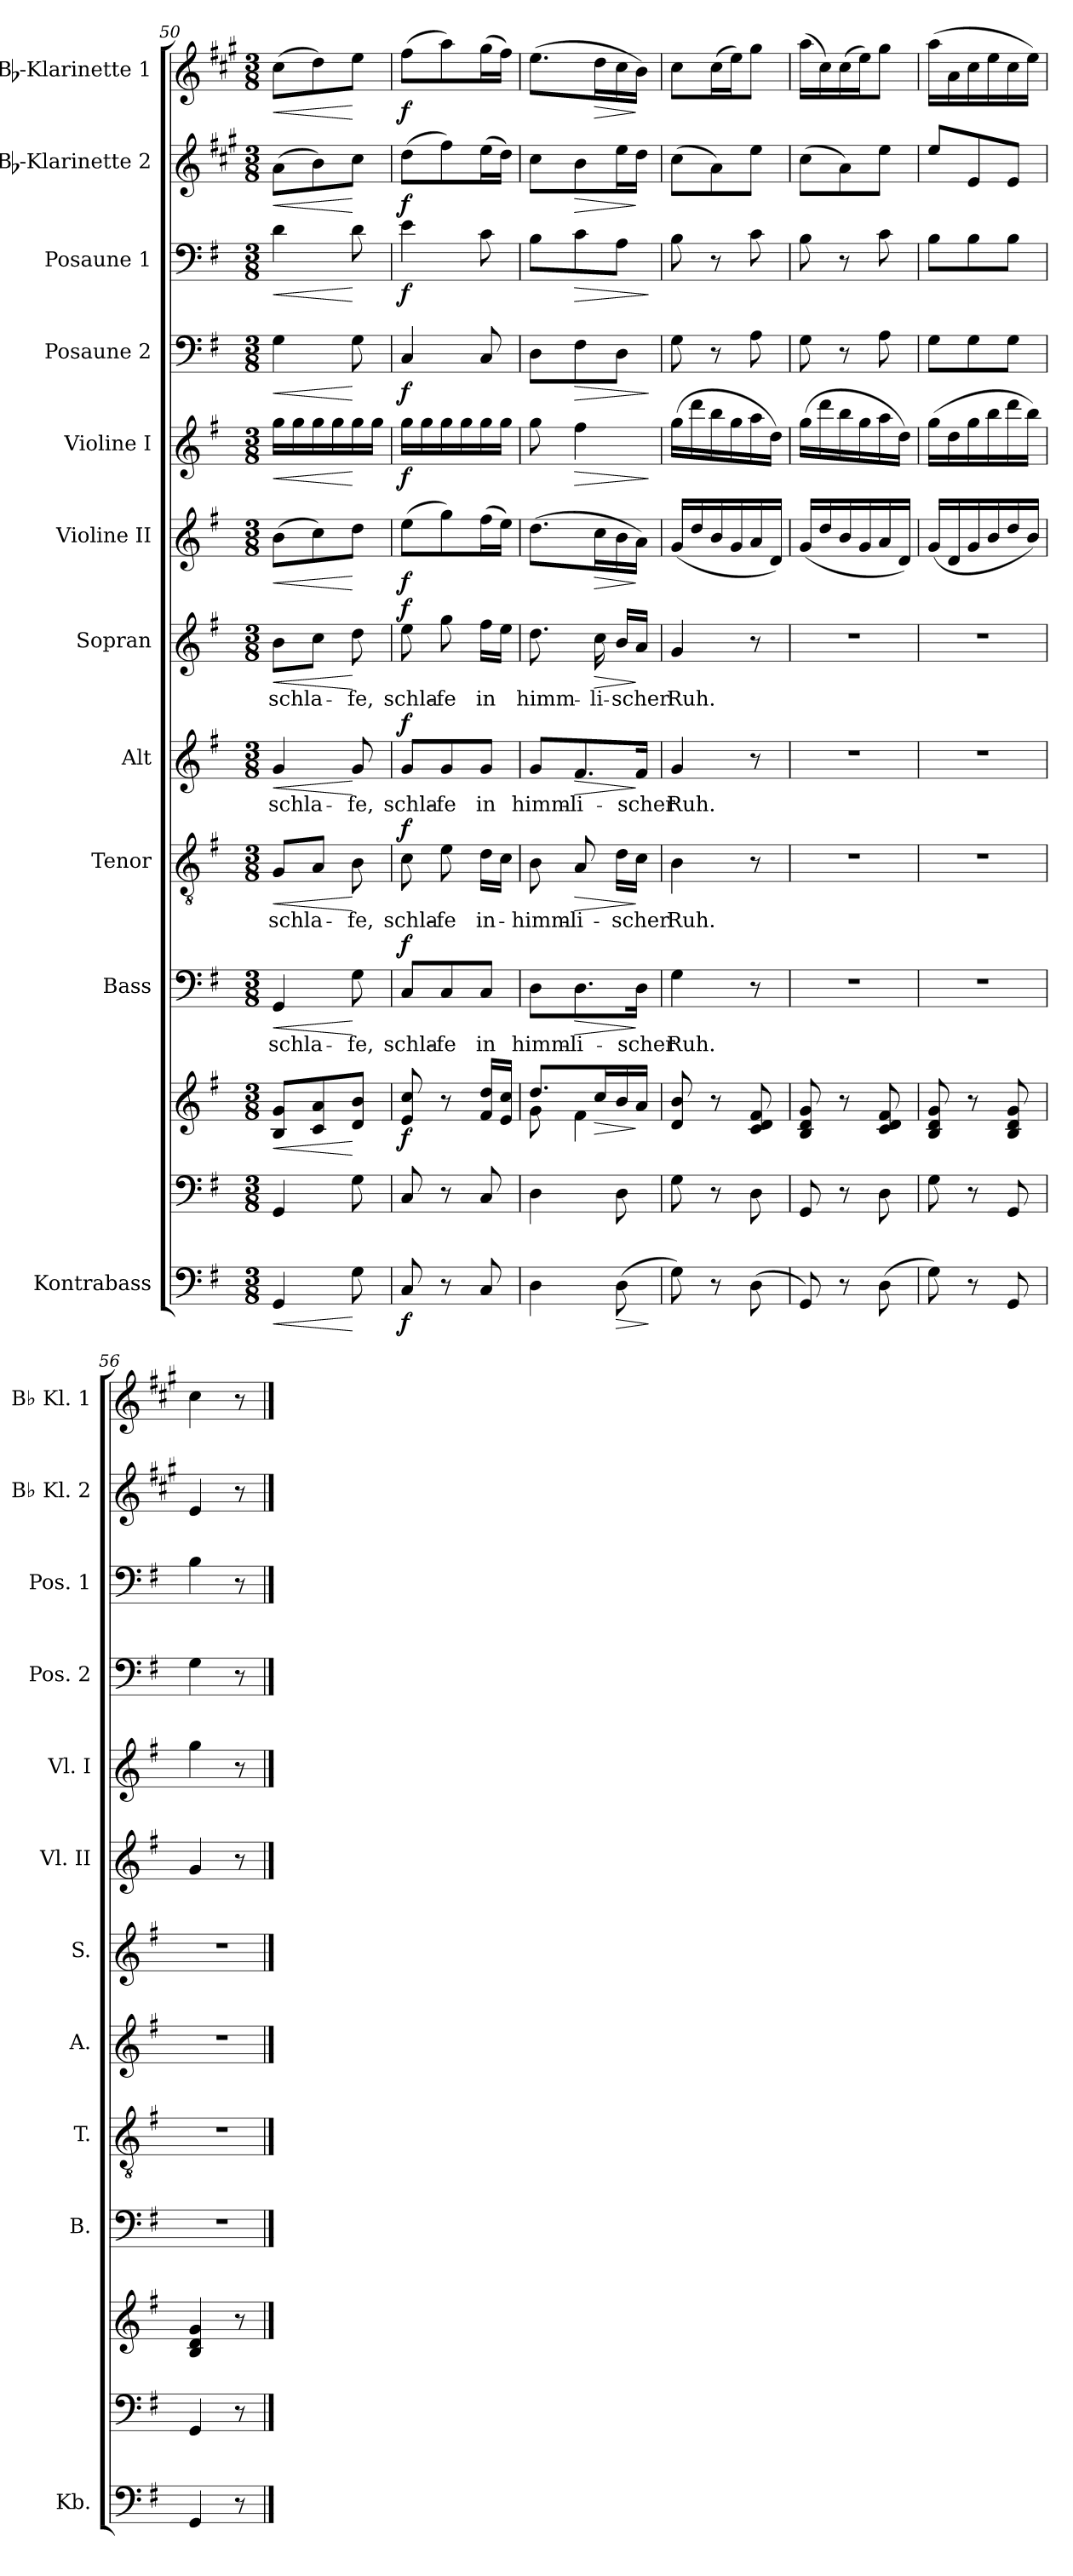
**kern	**dynam	**kern	**kern	**dynam	**kern	**text	**dynam	**kern	**text	**dynam	**kern	**text	**dynam	**kern	**text	**dynam	**kern	**dynam	**kern	**dynam	**kern	**dynam	**kern	**dynam	**kern	**dynam	**kern	**dynam
*part12	*part12	*part11	*part11	*part11	*part10	*part10	*part10	*part9	*part9	*part9	*part8	*part8	*part8	*part7	*part7	*part7	*part6	*part6	*part5	*part5	*part4	*part4	*part3	*part3	*part2	*part2	*part1	*part1
*staff13	*staff13	*staff12	*staff11	*staff11/12	*staff10	*staff10	*staff10	*staff9	*staff9	*staff9	*staff8	*staff8	*staff8	*staff7	*staff7	*staff7	*staff6	*staff6	*staff5	*staff5	*staff4	*staff4	*staff3	*staff3	*staff2	*staff2	*staff1	*staff1
*I"Kontrabass	*	*	*	*	*I"Bass	*	*	*I"Tenor	*	*	*I"Alt	*	*	*I"Sopran	*	*	*I"Violine II	*	*I"Violine I	*	*I"Posaune 2	*	*I"Posaune 1	*	*I"Bb-Klarinette 2	*	*I"Bb-Klarinette 1	*
*I'Kb.	*	*	*	*	*I'B.	*	*	*I'T.	*	*	*I'A.	*	*	*I'S.	*	*	*I'Vl. II	*	*I'Vl. I	*	*I'Pos. 2	*	*I'Pos. 1	*	*I'Bb Kl. 2	*	*I'Bb Kl. 1	*
*clefF4	*	*clefF4	*clefG2	*	*clefF4	*	*	*clefGv2	*	*	*clefG2	*	*	*clefG2	*	*	*clefG2	*	*clefG2	*	*clefF4	*	*clefF4	*	*clefG2	*	*clefG2	*
*ITrd7c12	*	*	*	*	*	*	*	*	*	*	*	*	*	*	*	*	*	*	*	*	*	*	*	*	*ITrd1c2	*	*ITrd1c2	*
*k[f#]	*	*k[f#]	*k[f#]	*	*k[f#]	*	*	*k[f#]	*	*	*k[f#]	*	*	*k[f#]	*	*	*k[f#]	*	*k[f#]	*	*k[f#]	*	*k[f#]	*	*k[f#]	*	*k[f#]	*
*G:	*	*G:	*G:	*	*G:	*	*	*G:	*	*	*G:	*	*	*G:	*	*	*G:	*	*G:	*	*G:	*	*G:	*	*G:	*	*G:	*
*M3/8	*	*M3/8	*M3/8	*	*M3/8	*	*	*M3/8	*	*	*M3/8	*	*	*M3/8	*	*	*M3/8	*	*M3/8	*	*M3/8	*	*M3/8	*	*M3/8	*	*M3/8	*
=50	=50	=50	=50	=50	=50	=50	=50	=50	=50	=50	=50	=50	=50	=50	=50	=50	=50	=50	=50	=50	=50	=50	=50	=50	=50	=50	=50	=50
!	!LO:HP:b	!	!	!LO:HP:b	!	!LO:LY:b	!LO:HP:b	!	!LO:LY:b	!LO:HP:b	!	!LO:LY:b	!LO:HP:b	!	!LO:LY:b	!LO:HP:b	!	!LO:HP:b	!	!LO:HP:b	!	!LO:HP:b	!	!LO:HP:b	!	!LO:HP:b	!	!LO:HP:b
4GGG/	<	4GG/	8B/ 8g/L	<	4GG/	schla-	<	8G/L	schla-	<	4g/	schla-	<	8b\L	schla-	<	(>8b\L	<	16gg\LL	<	4G\	<	4d\	<	(>8g\L	<	(>8b\L	<
.	.	.	.	.	.	.	.	.	.	.	.	.	.	.	.	.	.	.	16gg\	.	.	.	.	.	.	.	.	.
.	.	.	8c/ 8a/	.	.	.	.	8A/J	.	.	.	.	.	8cc\J	.	.	8cc\)	.	16gg\	.	.	.	.	.	8a\)	.	8cc\)	.
.	.	.	.	.	.	.	.	.	.	.	.	.	.	.	.	.	.	.	16gg\	.	.	.	.	.	.	.	.	.
!	!	!	!	!	!	!LO:LY:b	!	!	!LO:LY:b	!	!	!LO:LY:b	!	!	!LO:LY:b	!	!	!	!	!	!	!	!	!	!	!	!	!
8GG\	[	8G\	8d/ 8b/J	[	8G\	-fe,	[	8B\	-fe,	[	8g/	-fe,	[	8dd\	-fe,	[	8dd\J	[	16gg\	[	8G\	[	8d\	[	8b\J	[	8dd\J	[
.	.	.	.	.	.	.	.	.	.	.	.	.	.	.	.	.	.	.	16gg\JJ	.	.	.	.	.	.	.	.	.
=51	=51	=51	=51	=51	=51	=51	=51	=51	=51	=51	=51	=51	=51	=51	=51	=51	=51	=51	=51	=51	=51	=51	=51	=51	=51	=51	=51	=51
!	!LO:DY:b	!	!	!LO:DY:b	!	!LO:LY:b	!LO:DY:a	!	!LO:LY:b	!LO:DY:a	!	!LO:LY:b	!LO:DY:a	!	!LO:LY:b	!LO:DY:a	!	!LO:DY:b	!	!LO:DY:b	!	!LO:DY:b	!	!LO:DY:b	!	!LO:DY:b	!	!LO:DY:b
8CC/	f	8C/	8e/ 8cc/	f	8C/L	schla-	f	8c\	schla-	f	8g/L	schla-	f	8ee\	schla-	f	(>8ee\L	f	16gg\LL	f	4C/	f	4e\	f	(>8cc\L	f	(>8ee\L	f
.	.	.	.	.	.	.	.	.	.	.	.	.	.	.	.	.	.	.	16gg\	.	.	.	.	.	.	.	.	.
!	!	!	!	!	!	!LO:LY:b	!	!	!LO:LY:b	!	!	!LO:LY:b	!	!	!LO:LY:b	!	!	!	!	!	!	!	!	!	!	!	!	!
8r	.	8r	8r	.	8C/	-fe	.	8e\	-fe	.	8g/	-fe	.	8gg\	-fe	.	8gg\)	.	16gg\	.	.	.	.	.	8ee\)	.	8gg\)	.
.	.	.	.	.	.	.	.	.	.	.	.	.	.	.	.	.	.	.	16gg\	.	.	.	.	.	.	.	.	.
!	!	!	!	!	!	!LO:LY:b	!	!	!LO:LY:b	!	!	!LO:LY:b	!	!	!LO:LY:b	!	!	!	!	!	!	!	!	!	!	!	!	!
8CC/	.	8C/	16f#/ 16dd/LL	.	8C/J	in	.	16d\LL	in-	.	8g/J	in	.	16ff#\LL	in	.	(>16ff#\L	.	16gg\	.	8C/	.	8c\	.	(>16dd\L	.	(>16ff#\L	.
.	.	.	16e/ 16cc/JJ	.	.	.	.	16c\JJ	.	.	.	.	.	16ee\JJ	.	.	16ee\JJ)	.	16gg\JJ	.	.	.	.	.	16cc\JJ)	.	16ee\JJ)	.
=52	=52	=52	=52	=52	=52	=52	=52	=52	=52	=52	=52	=52	=52	=52	=52	=52	=52	=52	=52	=52	=52	=52	=52	=52	=52	=52	=52	=52
*	*	*	*^	*	*	*	*	*	*	*	*	*	*	*	*	*	*	*	*	*	*	*	*	*	*	*	*	*
!	!	!	!	!	!	!	!LO:LY:b	!	!	!LO:LY:b	!	!	!LO:LY:b	!	!	!LO:LY:b	!	!	!	!	!	!	!	!	!	!	!	!	!
4DD\	.	4D\	8.dd/L	8g\	.	8D\L	himm-	.	8B\	-himm-	.	8g/L	himm-	.	8.dd\	himm-	.	(>8.dd\L	.	8gg\	.	8D\L	.	8B\L	.	8b\L	.	(>8.dd\L	.
!	!	!	!	!	!	!	!LO:LY:b	!LO:HP:b	!	!LO:LY:b	!LO:HP:b	!	!LO:LY:b	!LO:HP:b	!	!	!	!	!	!	!LO:HP:b	!	!LO:HP:b	!	!LO:HP:b	!	!LO:HP:b	!	!
.	.	.	.	4f#\	.	8.D\	-li-	>	8A/	-li-	>	8.f#/	-li-	>	.	.	.	.	.	4ff#\	>	8F#\	>	8c\	>	8a\	>	.	.
!	!	!	!	!	!LO:HP:b	!	!	!	!	!	!	!	!	!	!	!LO:LY:b	!LO:HP:b	!	!LO:HP:b	!	!	!	!	!	!	!	!	!	!LO:HP:b
.	.	.	16cc/L	.	>	.	.	.	.	.	.	.	.	.	16cc\	-li-	>	16cc\L	>	.	.	.	.	.	.	.	.	16cc\L	>
!	!LO:HP:b	!	!	!	!	!	!	!	!	!LO:LY:b	!	!	!	!	!	!LO:LY:b	!	!	!	!	!	!	!	!	!	!	!	!	!
(>8DD\	>	8D\	16b/	.	.	.	.	.	16d\LL	-scher	.	.	.	.	16b/LL	-scher	.	16b\	.	.	.	8D\J	.	8A\J	.	16dd\L	.	16b\	.
!	!	!	!	!	!	!	!LO:LY:b	!	!	!	!	!	!LO:LY:b	!	!	!	!	!	!	!	!	!	!	!	!	!	!	!	!
.	.	.	16a/JJ	.	]	16D\Jk	-scher	]	16c\JJ	.	]	16f#/Jk	-scher	]	16a/JJ	.	]	16a\JJ)	]	.	.	.	.	.	.	16cc\JJ	]	16a\JJ)	]
*	*	*	*v	*v	*	*	*	*	*	*	*	*	*	*	*	*	*	*	*	*	*	*	*	*	*	*	*	*	*
.	]	.	.	.	.	.	.	.	.	.	.	.	.	.	.	.	.	.	.	]	.	]	.	]	.	.	.	.
=53	=53	=53	=53	=53	=53	=53	=53	=53	=53	=53	=53	=53	=53	=53	=53	=53	=53	=53	=53	=53	=53	=53	=53	=53	=53	=53	=53	=53
!	!	!	!	!	!	!LO:LY:b	!	!	!LO:LY:b	!	!	!LO:LY:b	!	!	!LO:LY:b	!	!	!	!	!	!	!	!	!	!	!	!	!
8GG\)	.	8G\	8d/ 8b/	.	4G\	Ruh.	.	4B\	Ruh.	.	4g/	Ruh.	.	4g/	Ruh.	.	(<16g/LL	.	(>16gg\LL	.	8G\	.	8B\	.	(>8b\L	.	8b\L	.
.	.	.	.	.	.	.	.	.	.	.	.	.	.	.	.	.	16dd/	.	16ddd\	.	.	.	.	.	.	.	.	.
8r	.	8r	8r	.	.	.	.	.	.	.	.	.	.	.	.	.	16b/	.	16bb\	.	8r	.	8r	.	8g\)	.	(>16b\L	.
.	.	.	.	.	.	.	.	.	.	.	.	.	.	.	.	.	16g/	.	16gg\	.	.	.	.	.	.	.	16dd\J)	.
(>8DD\	.	8D\	8c/ 8d/ 8f#/	.	8r	.	.	8r	.	.	8r	.	.	8r	.	.	16a/	.	16aa\	.	8A\	.	8c\	.	8dd\J	.	8ff#\J	.
.	.	.	.	.	.	.	.	.	.	.	.	.	.	.	.	.	16d/JJ)	.	16dd\JJ)	.	.	.	.	.	.	.	.	.
=54	=54	=54	=54	=54	=54	=54	=54	=54	=54	=54	=54	=54	=54	=54	=54	=54	=54	=54	=54	=54	=54	=54	=54	=54	=54	=54	=54	=54
8GGG/)	.	8GG/	8B/ 8d/ 8g/	.	4.r	.	.	4.r	.	.	4.r	.	.	4.r	.	.	(<16g/LL	.	(>16gg\LL	.	8G\	.	8B\	.	(>8b\L	.	(>16gg\LL	.
.	.	.	.	.	.	.	.	.	.	.	.	.	.	.	.	.	16dd/	.	16ddd\	.	.	.	.	.	.	.	16b\)	.
8r	.	8r	8r	.	.	.	.	.	.	.	.	.	.	.	.	.	16b/	.	16bb\	.	8r	.	8r	.	8g\)	.	(>16b\	.
.	.	.	.	.	.	.	.	.	.	.	.	.	.	.	.	.	16g/	.	16gg\	.	.	.	.	.	.	.	16dd\J)	.
(>8DD\	.	8D\	8c/ 8d/ 8f#/	.	.	.	.	.	.	.	.	.	.	.	.	.	16a/	.	16aa\	.	8A\	.	8c\	.	8dd\J	.	8ff#\J	.
.	.	.	.	.	.	.	.	.	.	.	.	.	.	.	.	.	16d/JJ)	.	16dd\JJ)	.	.	.	.	.	.	.	.	.
=55	=55	=55	=55	=55	=55	=55	=55	=55	=55	=55	=55	=55	=55	=55	=55	=55	=55	=55	=55	=55	=55	=55	=55	=55	=55	=55	=55	=55
8GG\)	.	8G\	8B/ 8d/ 8g/	.	4.r	.	.	4.r	.	.	4.r	.	.	4.r	.	.	(<16g/LL	.	(>16gg\LL	.	8G\L	.	8B\L	.	8dd/L	.	(>16gg\LL	.
.	.	.	.	.	.	.	.	.	.	.	.	.	.	.	.	.	16d/	.	16dd\	.	.	.	.	.	.	.	16g\	.
8r	.	8r	8r	.	.	.	.	.	.	.	.	.	.	.	.	.	16g/	.	16gg\	.	8G\	.	8B\	.	8d/	.	16b\	.
.	.	.	.	.	.	.	.	.	.	.	.	.	.	.	.	.	16b/	.	16bb\	.	.	.	.	.	.	.	16dd\	.
8GGG/	.	8GG/	8B/ 8d/ 8g/	.	.	.	.	.	.	.	.	.	.	.	.	.	16dd/	.	16ddd\	.	8G\J	.	8B\J	.	8d/J	.	16b\	.
.	.	.	.	.	.	.	.	.	.	.	.	.	.	.	.	.	16b/JJ)	.	16bb\JJ)	.	.	.	.	.	.	.	16dd\JJ)	.
=56	=56	=56	=56	=56	=56	=56	=56	=56	=56	=56	=56	=56	=56	=56	=56	=56	=56	=56	=56	=56	=56	=56	=56	=56	=56	=56	=56	=56
4GGG/	.	4GG/	4B/ 4d/ 4g/	.	4.r	.	.	4.r	.	.	4.r	.	.	4.r	.	.	4g/	.	4gg\	.	4G\	.	4B\	.	4d/	.	4b\	.
8r	.	8r	8r	.	.	.	.	.	.	.	.	.	.	.	.	.	8r	.	8r	.	8r	.	8r	.	8r	.	8r	.
==	==	==	==	==	==	==	==	==	==	==	==	==	==	==	==	==	==	==	==	==	==	==	==	==	==	==	==	==
*-	*-	*-	*-	*-	*-	*-	*-	*-	*-	*-	*-	*-	*-	*-	*-	*-	*-	*-	*-	*-	*-	*-	*-	*-	*-	*-	*-	*-
